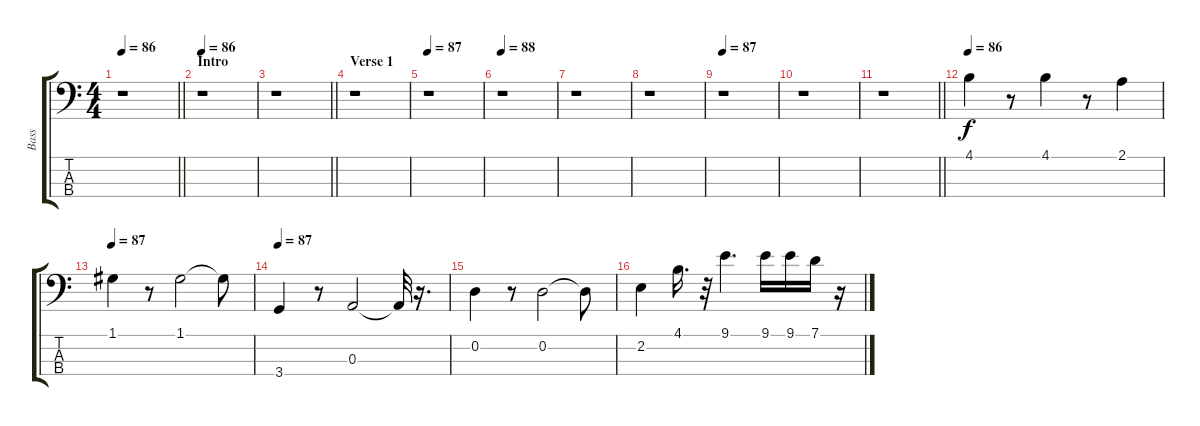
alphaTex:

\track ("Bass" "Bass") {instrument electricbassfinger}
\staff {score tabs}
\tuning (G2 D2 A1 E1) {hide}
\ts (4 4)
\tempo 86
\clef f4
\barLineRight lightlight
\ks c
r.1{dy f instrument electricbassfinger} |
\section ("" "Intro")
\tempo 86
r.1 |
\barLineRight lightlight
r.1 |
\section ("" "Verse 1")
r.1 |
\tempo 87
r.1 |
\tempo 88
r.1 |
r.1 |
r.1 |
\tempo 87
r.1 |
r.1 |
\barLineRight lightlight
r.1 |
\tempo 86
4.1.4 r.8 4.1.4 r.8 2.1.4 |
\tempo 87
1.1.4 r.8 1.1.2 1.1{t}.8 |
\tempo 87
3.4.4 r.8 0.3.2 0.3{t}.32 r.16{d} |
0.2.4 r.8 0.2.2 0.2{t}.8 |
2.2.4 4.1.16{d} r.32 9.1.4{d} 9.1.16 9.1.16 7.1.16 r.16
